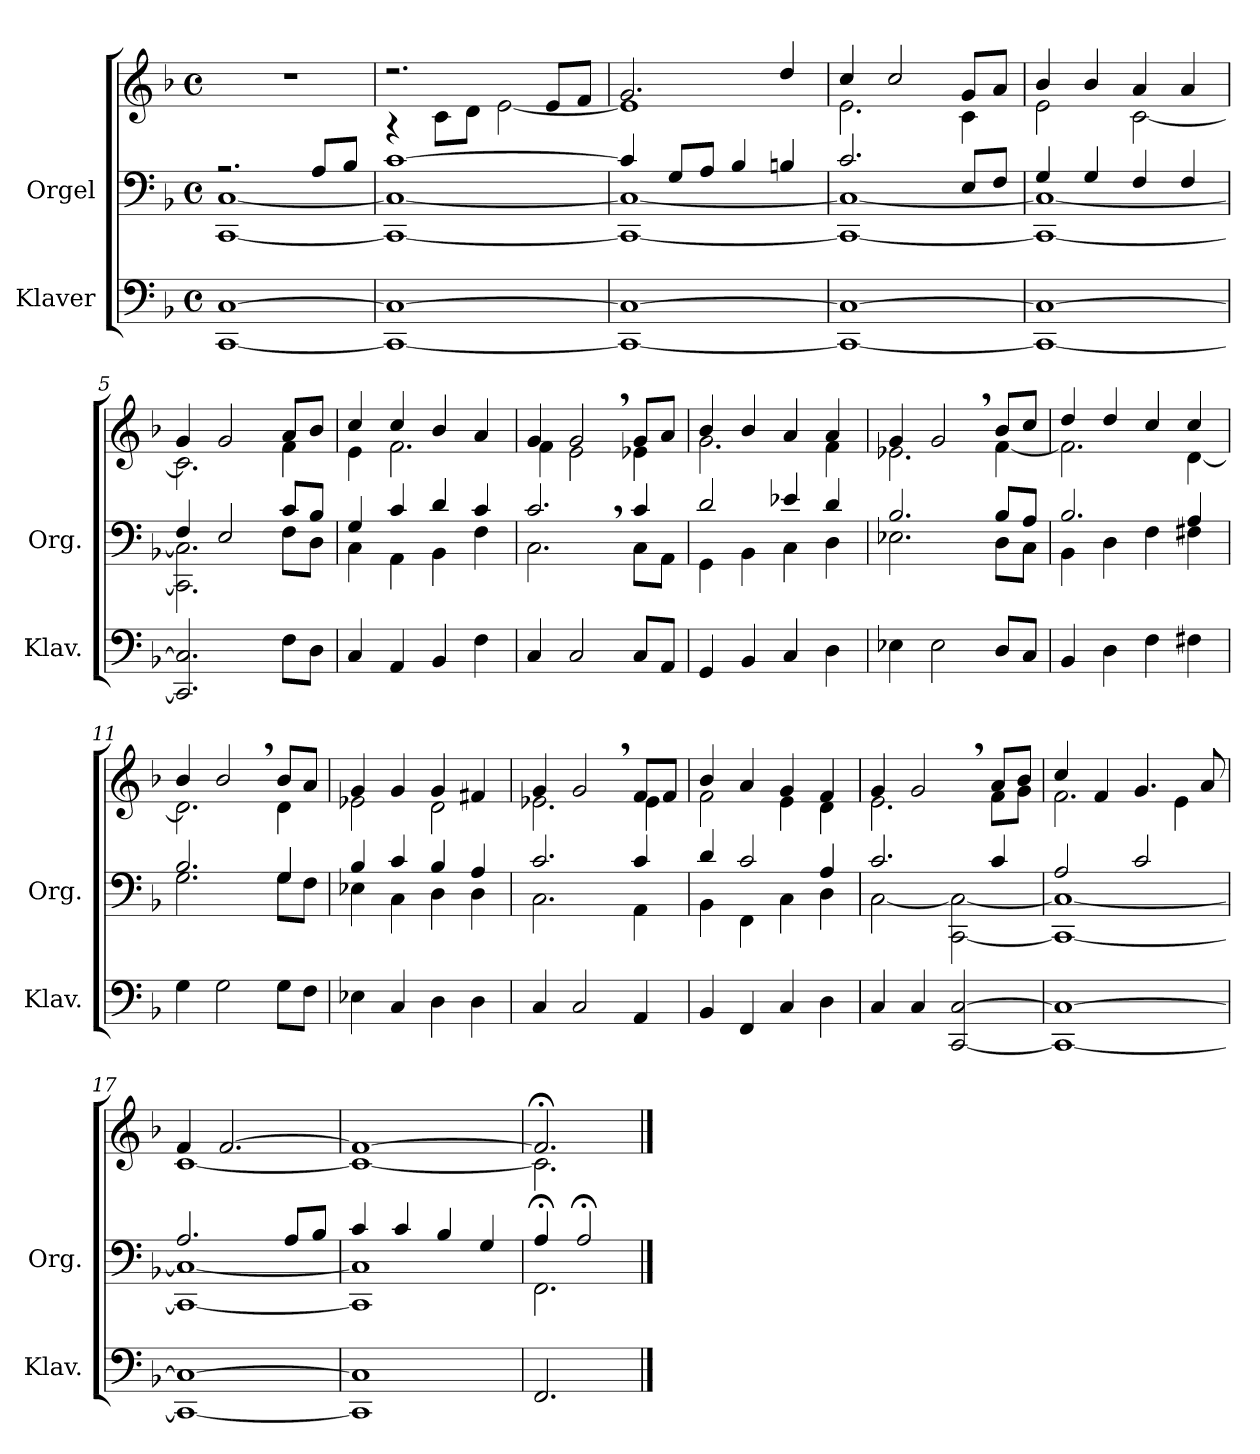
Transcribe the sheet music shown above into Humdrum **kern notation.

**kern	**kern	**kern
*part2	*part1	*part1
*staff3	*staff2	*staff1
*I"Klaver	*I"Orgel	*
*I'Klav.	*I'Org.	*
*clefF4	*clefF4	*clefG2
*k[b-]	*k[b-]	*k[b-]
*M4/4	*M4/4	*M4/4
*met(c)	*met(c)	*met(c)
*MM100	*MM100	*MM100
=1	=1	=1
*	*^	*
[1CC [1C	2.r	[1CC [1C	1r
.	8A/L	.	.
.	8B-/J	.	.
=2	=2	=2	=2
*	*	*	*^
1CC_ 1C_	[1c	1CC_ 1C_	2.r	4r
.	.	.	.	8c\L
.	.	.	.	8d\J
.	.	.	.	[2e\
.	.	.	8e/L	.
.	.	.	8f/J	.
=3	=3	=3	=3	=3
1CC_ 1C_	4c/]	1CC_ 1C_	2.g/	1e]
.	8G/L	.	.	.
.	8A/J	.	.	.
.	4B-/	.	.	.
.	4Bn/	.	4dd/	.
=4	=4	=4	=4	=4
1CC_ 1C_	2.c/	1CC_ 1C_	4cc/	2.e\
.	.	.	2cc/	.
.	8E/L	.	8g/L	4c\
.	8F/J	.	8a/J	.
=5	=5	=5	=5	=5
1CC_ 1C_	4G/	1CC_ 1C_	4b-/	2e\
.	4G/	.	4b-/	.
.	4F/	.	4a/	[2c\
.	4F/	.	4a/	.
=5X1	=5X1	=5X1	=5X1	=5X1
2.CC/] 2.C/]	4F/	2.CC\] 2.C\]	4g/	2.c\]
.	2E/	.	2g/	.
8F\L	8c/L	8F\L	8a/L	4f\
8D\J	8B-/J	8D\J	8b-/J	.
=6	=6	=6	=6	=6
4C/	4G/	4C\	4cc/	4e\
4AA/	4c/	4AA\	4cc/	2.f\
4BB-/	4d/	4BB-\	4b-/	.
4F\	4c/	4F\	4a/	.
=7	=7	=7	=7	=7
4C/	2.c,/	2.C\	4g/	4f\
2C/	.	.	2g,/	2e\
8C/L	4c/	8C\L	8g/L	4e-X\
8AA/J	.	8AA\J	8a/J	.
!!LO:LB:g=z	!!
=8	=8	=8	=8	=8
4GG/	2d/	4GG\	4b-/	2.g\
4BB-/	.	4BB-\	4b-/	.
4C/	4e-X/	4C\	4a/	.
4D\	4d/	4D\	4a/	4f\
=9	=9	=9	=9	=9
4E-X\	2.B-/	2.E-X\	4g/	2.e-X\
2E-\	.	.	2g,/	.
8D/L	8B-/L	8D\L	8b-/L	[4f\
8C/J	8A/J	8C\J	8cc/J	.
=10	=10	=10	=10	=10
4BB-/	2.B-/	4BB-\	4dd/	2.f\]
4D\	.	4D\	4dd/	.
4F\	.	4F\	4cc/	.
4F#X\	4A/	4F#X\	4cc/	[4d\
=11	=11	=11	=11	=11
4G\	2.B-/	2.G\	4b-/	2.d\]
2G\	.	.	2b-,/	.
8G\L	4G/	8G\L	8b-/L	4d\
8F\J	.	8F\J	8a/J	.
=12	=12	=12	=12	=12
4E-X\	4B-/	4E-X\	4g/	2e-X\
4C/	4c/	4C\	4g/	.
4D\	4B-/	4D\	4g/	2d\
4D\	4A/	4D\	4f#X/	.
=13	=13	=13	=13	=13
4C/	2.c/	2.C\	4g/	2.e-X\
2C/	.	.	2g,/	.
4AA/	4c/	4AA\	8f/L	4e-\
.	.	.	8f/J	.
=14	=14	=14	=14	=14
4BB-/	4d/	4BB-\	4b-/	2f\
4FF/	2c/	4FF\	4a/	.
4C/	.	4C\	4g/	4e\
4D\	4A/	4D\	4f/	4d\
=15	=15	=15	=15	=15
4C/	2.c/	[2C\	4g/	2.e\
4C/	.	.	2g,/	.
[2CC/ [2C/	.	[2CC\ 2C\_	.	.
.	4c/	.	8a/L	8f\L
.	.	.	8b-/J	8g\J
!!LO:LB:g=z	!!
=16	=16	=16	=16	=16
1CC_ 1C_	2A/	1CC_ 1C_	4cc/	2.f\
.	.	.	4f/	.
.	2c/	.	4.g/	.
.	.	.	.	4e\
.	.	.	8a/	.
=17	=17	=17	=17	=17
1CC_ 1C_	2.A/	1CC_ 1C_	4f/	[1c
.	.	.	[2.f/	.
.	8A/L	.	.	.
.	8B-/J	.	.	.
=18	=18	=18	=18	=18
1CC] 1C]	4c/	1CC] 1C]	1f_	1c_
.	4c/	.	.	.
.	4B-/	.	.	.
.	4G/	.	.	.
=19	=19	=19	=19	=19
2.FF/	4A;</	2.FF\	2.f;</]	2.c\]
.	2A;</	.	.	.
*	*v	*v	*	*
*	*	*v	*v
==	==	==
*-	*-	*-
